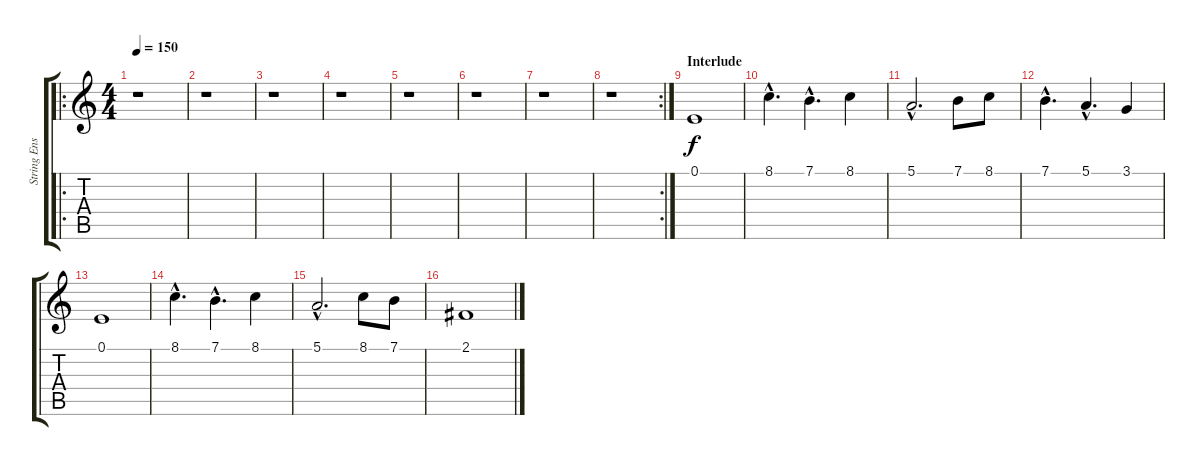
\track ("String Ensemble III" "String Ens") {instrument stringensemble1}
\staff {score tabs}
\tuning (E4 B3 G3 D3 A2 E2) {hide}
\ro
\ts (4 4)
\tempo 150
\clef g2
\ks c
r.1{dy f} |
r.1 |
r.1 |
r.1 |
r.1 |
r.1 |
r.1 |
\rc 2
r.1 |
\section ("" "Interlude")
0.1.1 |
8.1{hac}.4{d} 7.1{hac}.4{d} 8.1.4 |
5.1{hac}.2{d} 7.1.8 8.1.8 |
7.1{hac}.4{d} 5.1{hac}.4{d} 3.1.4 |
0.1.1 |
8.1{hac}.4{d} 7.1{hac}.4{d} 8.1.4 |
5.1{hac}.2{d} 8.1.8 7.1.8 |
2.1.1
